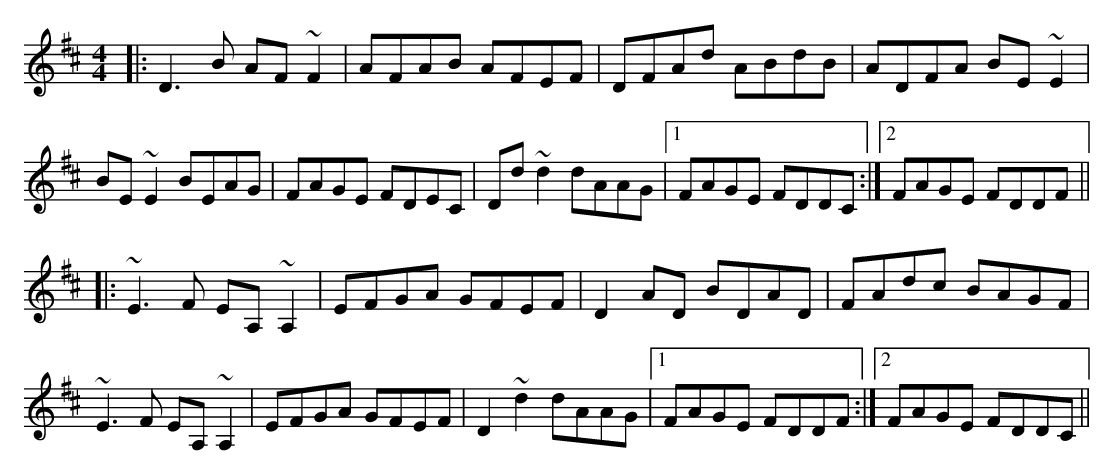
X:1
M:4/4
K:D
|:D3B AF~F2|AFAB AFEF|DFAd ABdB|ADFA BE~E2|
BE~E2 BEAG|FAGE FDEC|Dd~d2 dAAG|1 FAGE FDDC:|2 FAGE FDDF||
|:~E3F EA,~A,2|EFGA GFEF|D2AD BDAD|FAdc BAGF|
~E3F EA,~A,2|EFGA GFEF|D2~d2 dAAG|1 FAGE FDDF:|2 FAGE FDDC||
